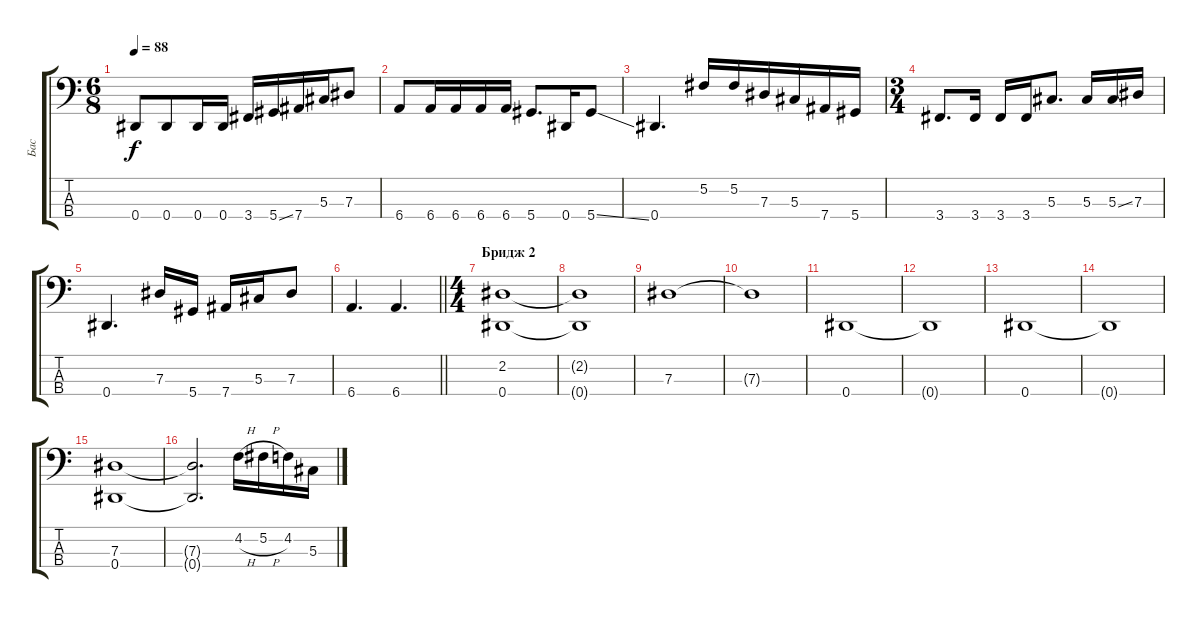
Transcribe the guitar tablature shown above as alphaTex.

\track ("Бас" "Бас") {instrument electricbassfinger}
\staff {score tabs}
\tuning (Gb2 Db2 Ab1 Eb1) {hide}
\ts (6 8)
\tempo 88
\clef f4
\ks c
0.4.8{dy f} 0.4.8 0.4.16 0.4.16 3.4.16 5.4{ss}.16 7.4.16 5.3.16 7.3.8 |
6.4.8 6.4.16 6.4.16 6.4.16 6.4.16 5.4.8{d} 0.4.16 5.4{ss}.8 |
0.4.4{d} 5.2.16 5.2.16 7.3.16 5.3.16 7.4.16 5.4.16 |
\ts (3 4)
3.4.8{d} 3.4.16 3.4.16 3.4.16 5.3.8{d} 5.3.16 5.3{ss}.16 7.3.16 |
0.4.4{d} 7.3.16 5.4.16 7.4.16 5.3.16 7.3.8 |
\barLineRight lightlight
6.4.4{d} 6.4.4{d} |
\ts (4 4)
\section ("" "Бридж 2")
(2.2 0.4).1{instrument electricbasspick} |
(2.2{t} 0.4{t}).1 |
7.3.1 |
7.3{t}.1 |
0.4.1 |
0.4{t}.1 |
0.4.1 |
0.4{t}.1 |
(7.3 0.4).1 |
(7.3{t} 0.4{t}).2{d} 4.2{h}.16 5.2{h}.16 4.2.16 5.3.16
